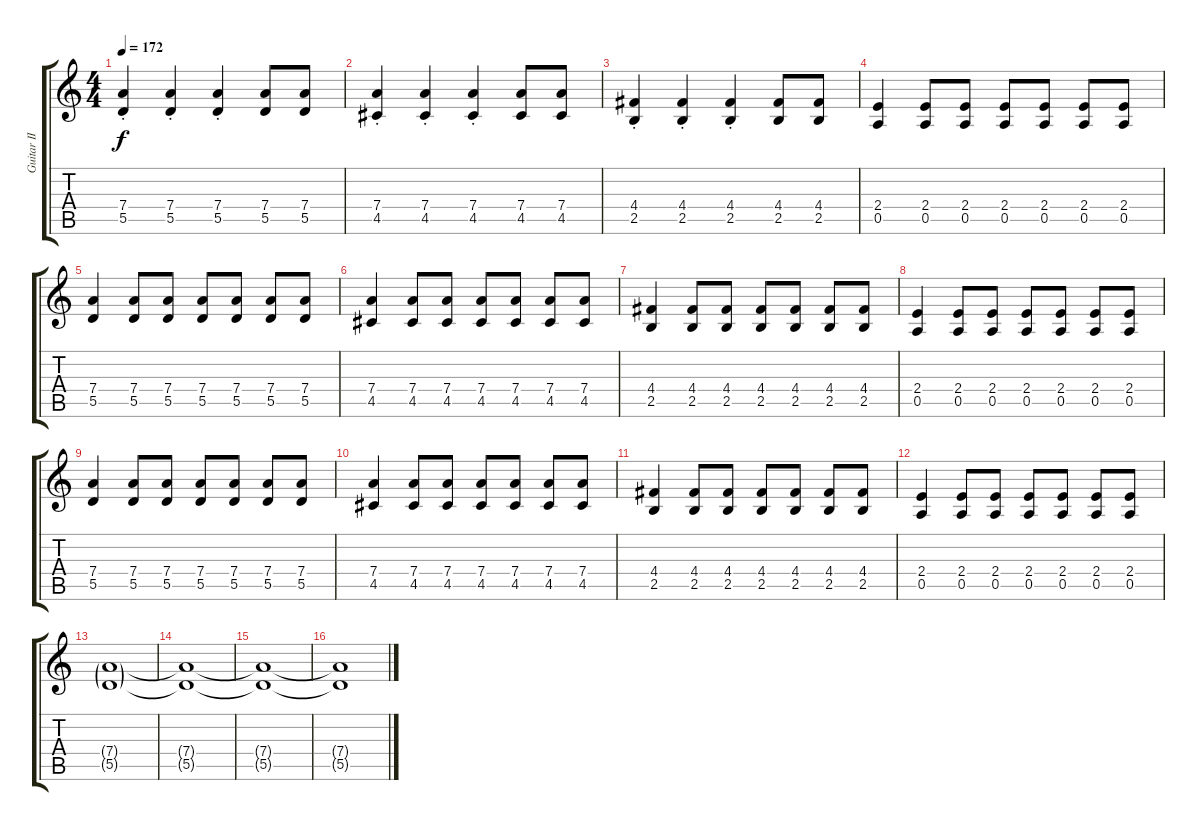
\track ("Guitar II - Kita" "Guitar II ") {instrument overdrivenguitar}
\staff {score tabs}
\tuning (E4 B3 G3 D3 A2 E2) {hide}
\ts (4 4)
\tempo 172
\clef g2
\ks c
(7.4{st} 5.5{st}).4{dy f} (7.4{st} 5.5{st}).4 (7.4{st} 5.5{st}).4 (7.4 5.5).8 (7.4 5.5).8 |
(7.4{st} 4.5{st}).4 (7.4{st} 4.5{st}).4 (7.4{st} 4.5{st}).4 (7.4 4.5).8 (7.4 4.5).8 |
(4.4{st} 2.5{st}).4 (4.4{st} 2.5{st}).4 (4.4{st} 2.5{st}).4 (4.4 2.5).8 (4.4 2.5).8 |
(2.4 0.5).4 (2.4 0.5).8 (2.4 0.5).8 (2.4 0.5).8 (2.4 0.5).8 (2.4 0.5).8 (2.4 0.5).8 |
(7.4 5.5).4 (7.4 5.5).8 (7.4 5.5).8 (7.4 5.5).8 (7.4 5.5).8 (7.4 5.5).8 (7.4 5.5).8 |
(7.4 4.5).4 (7.4 4.5).8 (7.4 4.5).8 (7.4 4.5).8 (7.4 4.5).8 (7.4 4.5).8 (7.4 4.5).8 |
(4.4 2.5).4 (4.4 2.5).8 (4.4 2.5).8 (4.4 2.5).8 (4.4 2.5).8 (4.4 2.5).8 (4.4 2.5).8 |
(2.4 0.5).4 (2.4 0.5).8 (2.4 0.5).8 (2.4 0.5).8 (2.4 0.5).8 (2.4 0.5).8 (2.4 0.5).8 |
(7.4 5.5).4 (7.4 5.5).8 (7.4 5.5).8 (7.4 5.5).8 (7.4 5.5).8 (7.4 5.5).8 (7.4 5.5).8 |
(7.4 4.5).4 (7.4 4.5).8 (7.4 4.5).8 (7.4 4.5).8 (7.4 4.5).8 (7.4 4.5).8 (7.4 4.5).8 |
(4.4 2.5).4 (4.4 2.5).8 (4.4 2.5).8 (4.4 2.5).8 (4.4 2.5).8 (4.4 2.5).8 (4.4 2.5).8 |
(2.4 0.5).4 (2.4 0.5).8 (2.4 0.5).8 (2.4 0.5).8 (2.4 0.5).8 (2.4 0.5).8 (2.4 0.5).8 |
(7.4{g} 5.5{g}).1 |
(7.4{t} 5.5{t}).1 |
(7.4{t} 5.5{t}).1 |
(7.4{t} 5.5{t}).1
